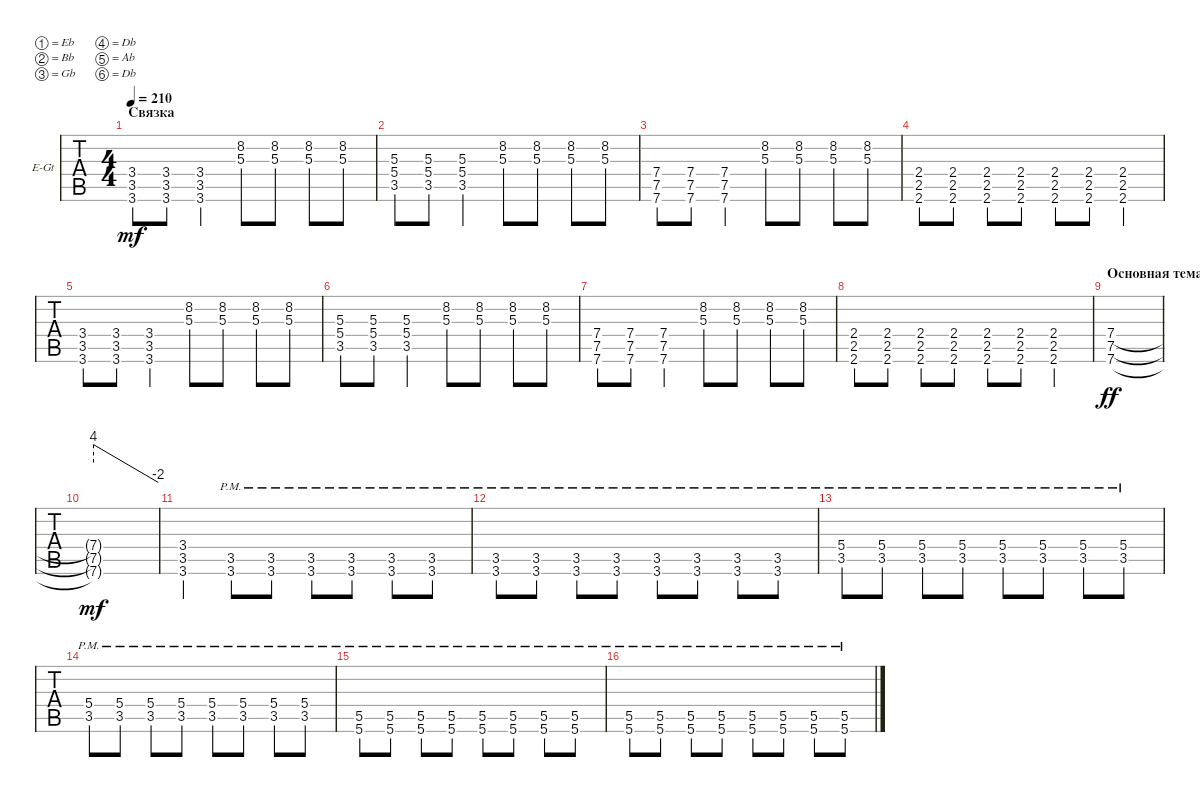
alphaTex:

\defaultSystemsLayout 4
\bracketExtendMode groupsimilarinstruments
\firstSystemTrackNameOrientation horizontal
\otherSystemsTrackNameOrientation horizontal
\track ("Electric Guitar" "E-Gt") {instrument distortionguitar}
\staff {tabs}
\tuning (Eb4 Bb3 Gb3 Db3 Ab2 Db2)
\ts (4 4)
\section ("" "Связка")
\tempo 210
\clef g2
\ks c
(3.6 3.5 3.4).8{dy mf} (3.6 3.5 3.4).8 (3.6 3.5 3.4).4 (5.3 8.2).8 (5.3 8.2).8 (5.3 8.2).8 (5.3 8.2).8 |
(3.5 5.4 5.3).8 (3.5 5.4 5.3).8 (3.5 5.4 5.3).4 (5.3 8.2).8 (5.3 8.2).8 (5.3 8.2).8 (5.3 8.2).8 |
(7.6 7.5 7.4).8 (7.6 7.5 7.4).8 (7.6 7.5 7.4).4 (5.3 8.2).8 (5.3 8.2).8 (5.3 8.2).8 (5.3 8.2).8 |
(2.6 2.5 2.4).8 (2.6 2.5 2.4).8 (2.6 2.5 2.4).8 (2.6 2.5 2.4).8 (2.6 2.5 2.4).8 (2.6 2.5 2.4).8 (2.6 2.5 2.4).4 |
(3.6 3.5 3.4).8 (3.6 3.5 3.4).8 (3.6 3.5 3.4).4 (5.3 8.2).8 (5.3 8.2).8 (5.3 8.2).8 (5.3 8.2).8 |
(3.5 5.4 5.3).8 (3.5 5.4 5.3).8 (3.5 5.4 5.3).4 (5.3 8.2).8 (5.3 8.2).8 (5.3 8.2).8 (5.3 8.2).8 |
(7.6 7.5 7.4).8 (7.6 7.5 7.4).8 (7.6 7.5 7.4).4 (5.3 8.2).8 (5.3 8.2).8 (5.3 8.2).8 (5.3 8.2).8 |
(2.6 2.5 2.4).8 (2.6 2.5 2.4).8 (2.6 2.5 2.4).8 (2.6 2.5 2.4).8 (2.6 2.5 2.4).8 (2.6 2.5 2.4).8 (2.6 2.5 2.4).4 |
\section ("" "Основная тема")
(7.6 7.5 7.4).1{dy ff} |
(7.6{t} 7.5{t} 7.4{t}).1{tbe (predivedive default 0 16 58.8 -8) dy mf} |
(3.6 3.5 3.4).4 (3.6{pm} 3.5{pm}).8 (3.6{pm} 3.5{pm}).8 (3.6{pm} 3.5{pm}).8 (3.6{pm} 3.5{pm}).8 (3.6{pm} 3.5{pm}).8 (3.6{pm} 3.5{pm}).8 |
(3.6{pm} 3.5{pm}).8 (3.6{pm} 3.5{pm}).8 (3.6{pm} 3.5{pm}).8 (3.6{pm} 3.5{pm}).8 (3.6{pm} 3.5{pm}).8 (3.6{pm} 3.5{pm}).8 (3.6{pm} 3.5{pm}).8 (3.6{pm} 3.5{pm}).8 |
(3.5{pm} 5.4{pm}).8 (3.5{pm} 5.4{pm}).8 (3.5{pm} 5.4{pm}).8 (3.5{pm} 5.4{pm}).8 (3.5{pm} 5.4{pm}).8 (3.5{pm} 5.4{pm}).8 (3.5{pm} 5.4{pm}).8 (3.5{pm} 5.4{pm}).8 |
(3.5{pm} 5.4{pm}).8 (3.5{pm} 5.4{pm}).8 (3.5{pm} 5.4{pm}).8 (3.5{pm} 5.4{pm}).8 (3.5{pm} 5.4{pm}).8 (3.5{pm} 5.4{pm}).8 (3.5{pm} 5.4{pm}).8 (3.5{pm} 5.4{pm}).8 |
(5.6{pm} 5.5{pm}).8 (5.6{pm} 5.5{pm}).8 (5.6{pm} 5.5{pm}).8 (5.6{pm} 5.5{pm}).8 (5.6{pm} 5.5{pm}).8 (5.6{pm} 5.5{pm}).8 (5.6{pm} 5.5{pm}).8 (5.6{pm} 5.5{pm}).8 |
(5.6{pm} 5.5{pm}).8 (5.6{pm} 5.5{pm}).8 (5.6{pm} 5.5{pm}).8 (5.6{pm} 5.5{pm}).8 (5.6{pm} 5.5{pm}).8 (5.6{pm} 5.5{pm}).8 (5.6{pm} 5.5{pm}).8 (5.6{pm} 5.5{pm}).8
